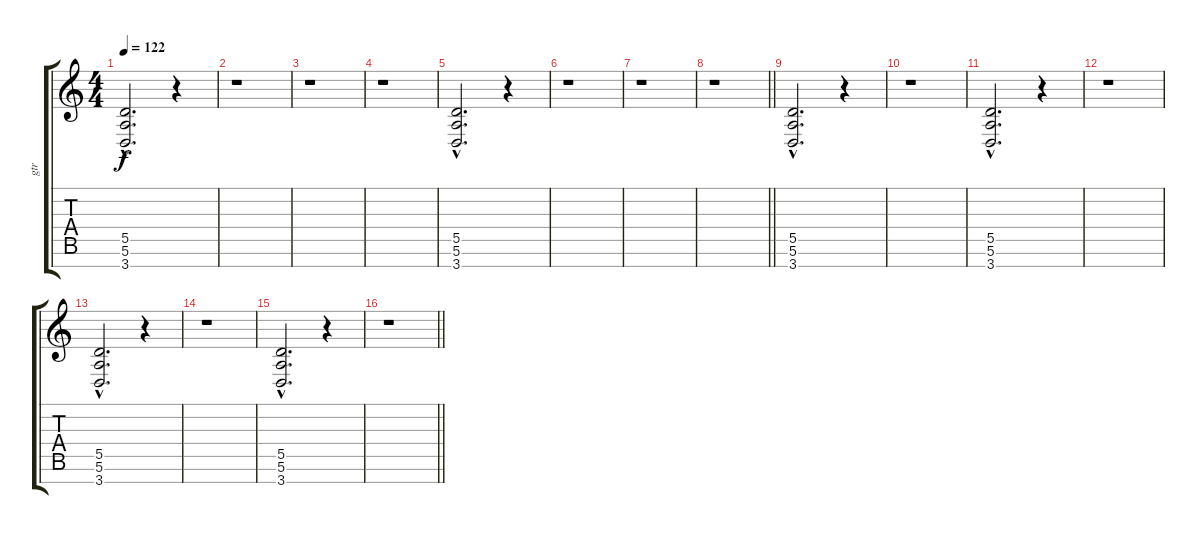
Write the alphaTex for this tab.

\track ("gtr" "gtr") {instrument overdrivenguitar}
\staff {score tabs}
\tuning (E4 B3 G3 D3 A2 E2 B1) {hide}
\ts (4 4)
\tempo 122
\clef g2
\ks c
(5.5{hac} 5.6{hac} 3.7{hac}).2{d dy f instrument overdrivenguitar} r.4 |
r.1 |
r.1 |
r.1 |
(5.5{hac} 5.6{hac} 3.7{hac}).2{d} r.4 |
r.1 |
r.1 |
\barLineRight lightlight
r.1 |
(5.5{hac} 5.6{hac} 3.7{hac}).2{d} r.4 |
r.1 |
(5.5{hac} 5.6{hac} 3.7{hac}).2{d} r.4 |
r.1 |
(5.5{hac} 5.6{hac} 3.7{hac}).2{d} r.4 |
r.1 |
(5.5{hac} 5.6{hac} 3.7{hac}).2{d} r.4 |
\barLineRight lightlight
r.1
